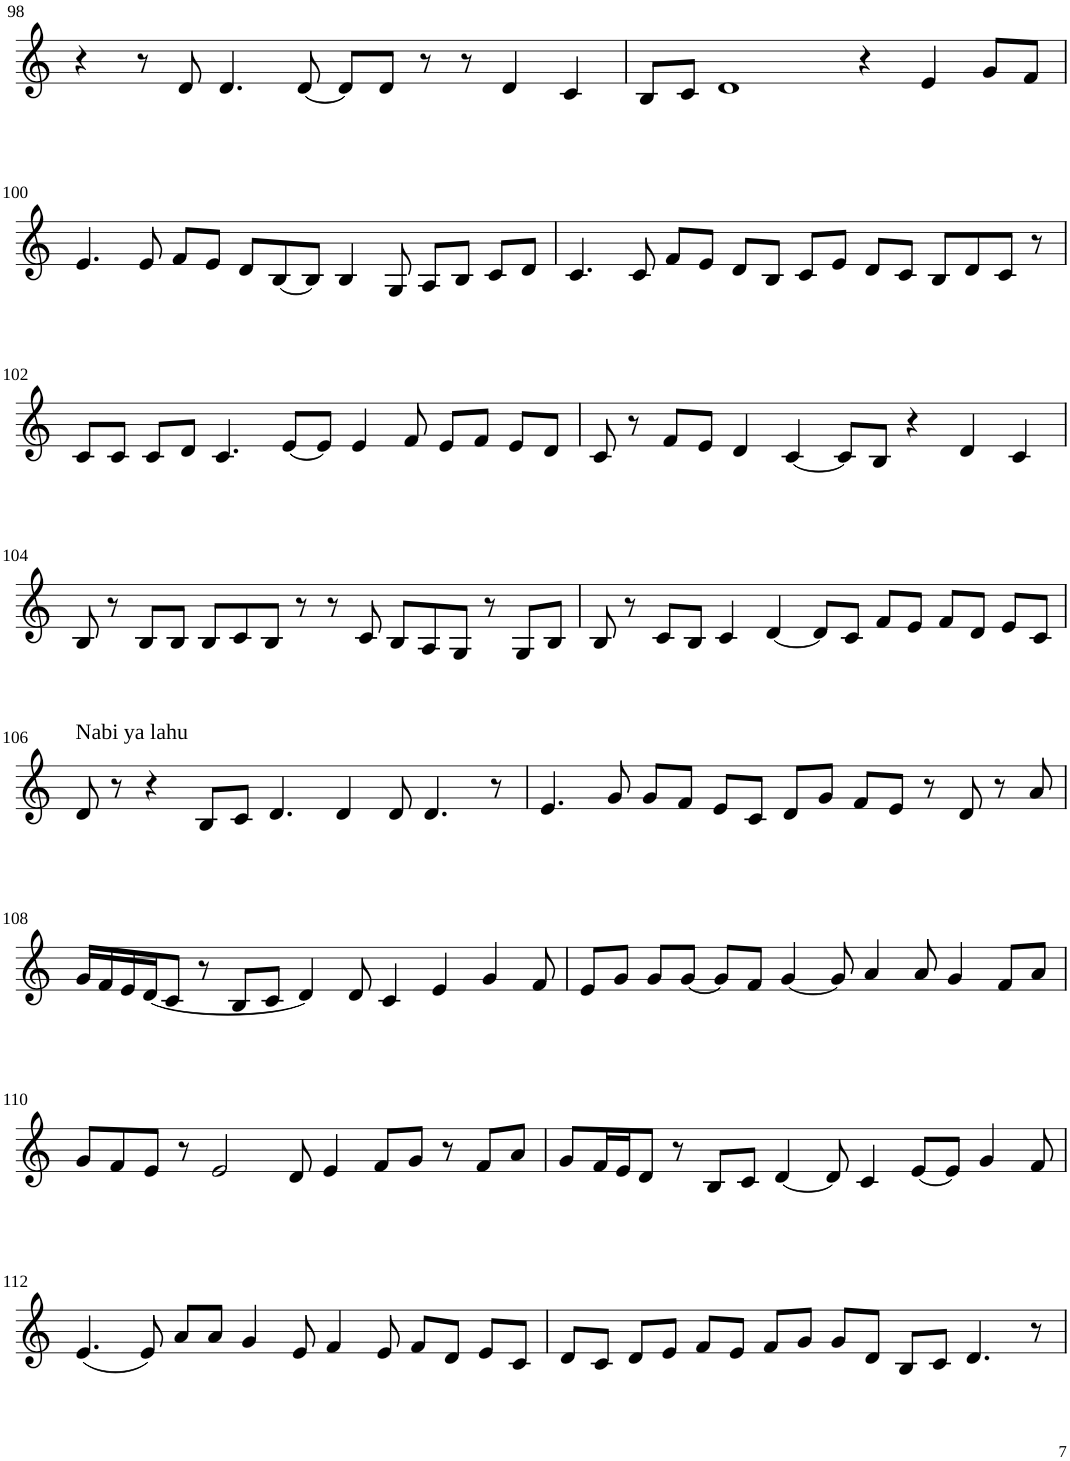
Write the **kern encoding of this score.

**kern
*part1
*staff1
*I"Violin
!!LO:PB:g=z
*clefG2
*k[]
*M8/4
=98
4r
8r
8d/
4.d/
[8d/
8d/L]
8d/J
8r
8r
4d/
4c/
=99
8B/L
8c/J
1d
4r
4e/
8g/L
8f/J
!!LO:LB:g=z
=100
4.e/
8e/
8f/L
8e/J
8d/L
[8B/
8B/J]
4B/
8G/
8A/L
8B/J
8c/L
8d/J
=101
4.c/
8c/
8f/L
8e/J
8d/L
8B/J
8c/L
8e/J
8d/L
8c/J
8B/L
8d/
8c/J
8r
!!LO:LB:g=z
=102
8c/L
8c/J
8c/L
8d/J
4.c/
[8e/L
8e/J]
4e/
8f/
8e/L
8f/J
8e/L
8d/J
=103
8c/
8r
8f/L
8e/J
4d/
[4c/
8c/L]
8B/J
4r
4d/
4c/
!!LO:LB:g=z
=104
8B/
8r
8B/L
8B/J
8B/L
8c/
8B/J
8r
8r
8c/
8B/L
8A/
8G/J
8r
8G/L
8B/J
=105
8B/
8r
8c/L
8B/J
4c/
[4d/
8d/L]
8c/J
8f/L
8e/J
8f/L
8d/J
8e/L
8c/J
!!LO:LB:g=z
=106
!LO:TX:a:t=Nabi ya lahu
8d/
8r
4r
8B/L
8c/J
4.d/
4d/
8d/
4.d/
8r
=107
4.e/
8g/
8g/L
8f/J
8e/L
8c/J
8d/L
8g/J
8f/L
8e/J
8r
8d/
8r
8a/
!!LO:LB:g=z
=108
16g/LL
16f/
16e/
[16d/J
8c/J
8r
8B/L
8c/J
4d/]
8d/
4c/
4e/
4g/
8f/
=109
8e/L
8g/J
8g/L
[8g/J
8g/L]
8f/J
[4g/
8g/]
4a/
8a/
4g/
8f/L
8a/J
!!LO:LB:g=z
=110
8g/L
8f/
8e/J
8r
2e/
8d/
4e/
8f/L
8g/J
8r
8f/L
8a/J
=111
8g/L
16f/L
16e/J
8d/J
8r
8B/L
8c/J
[4d/
8d/]
4c/
[8e/L
8e/J]
4g/
8f/
!!LO:LB:g=z
=112
(4.e/
8e/)
8a/L
8a/J
4g/
8e/
4f/
8e/
8f/L
8d/J
8e/L
8c/J
=113
8d/L
8c/J
8d/L
8e/J
8f/L
8e/J
8f/L
8g/J
8g/L
8d/J
8B/L
8c/J
4.d/
8r
=
*-
